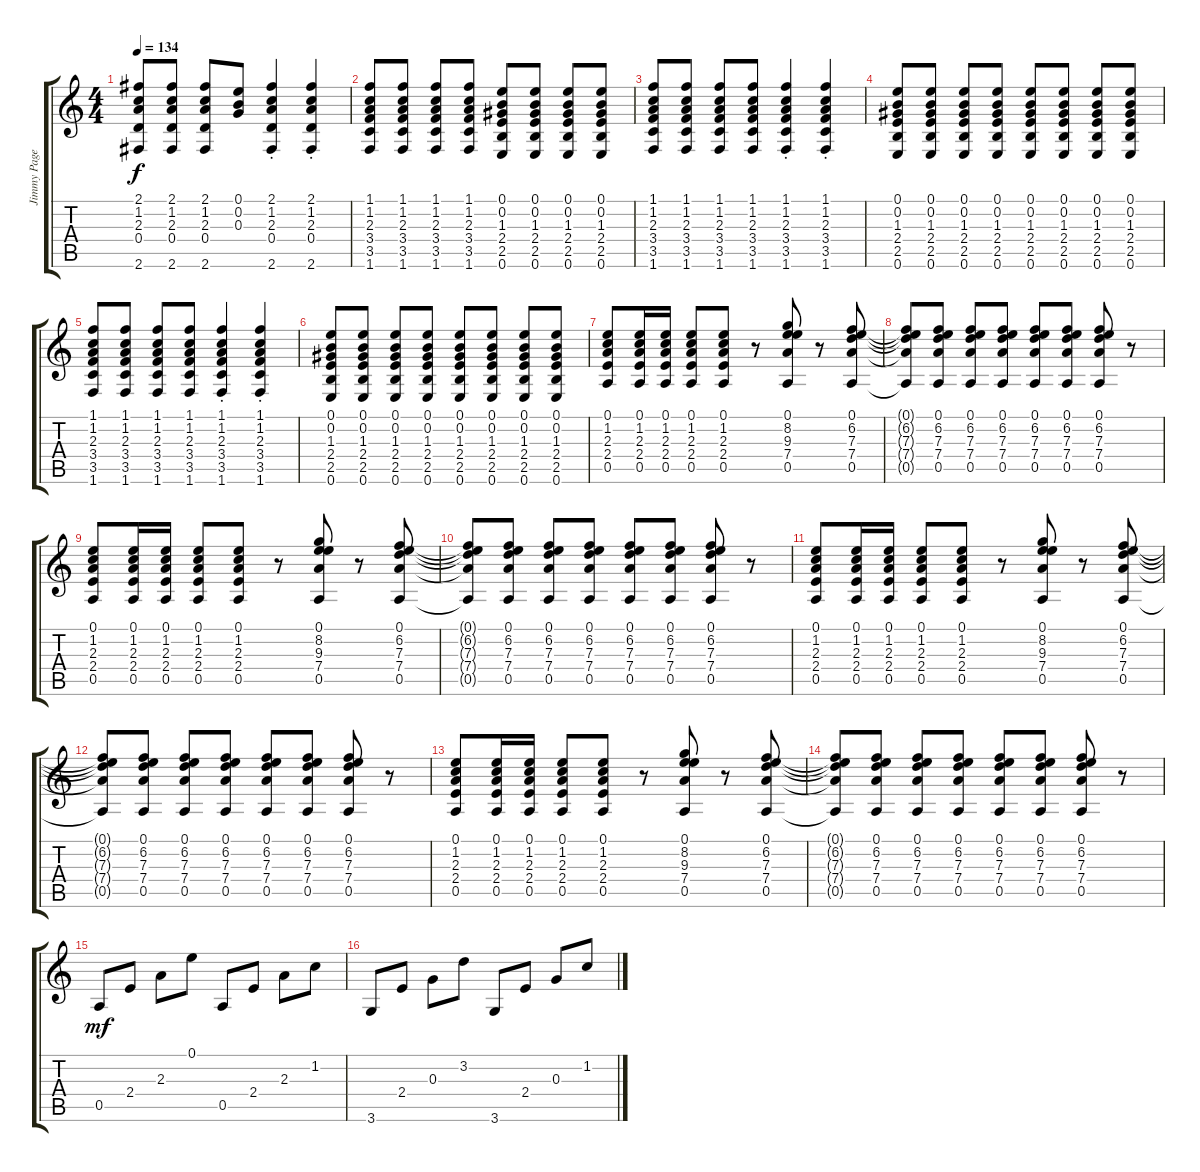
\track ("Jimmy Page - Guitar" "Jimmy Page") {instrument overdrivenguitar}
\staff {score tabs}
\tuning (E4 B3 G3 D3 A2 E2) {hide}
\ts (4 4)
\tempo 134
\clef g2
\ks c
(2.1 1.2 2.3 0.4 2.6).8{dy f} (2.1 1.2 2.3 0.4 2.6).8 (2.1 1.2 2.3 0.4 2.6).8 (0.1 0.2 0.3).8 (2.1{st} 1.2{st} 2.3{st} 0.4{st} 2.6{st}).4 (2.1{st} 1.2{st} 2.3{st} 0.4{st} 2.6{st}).4 |
(1.1 1.2 2.3 3.4 3.5 1.6).8 (1.1 1.2 2.3 3.4 3.5 1.6).8 (1.1 1.2 2.3 3.4 3.5 1.6).8 (1.1 1.2 2.3 3.4 3.5 1.6).8 (0.1 0.2 1.3 2.4 2.5 0.6).8 (0.1 0.2 1.3 2.4 2.5 0.6).8 (0.1 0.2 1.3 2.4 2.5 0.6).8 (0.1 0.2 1.3 2.4 2.5 0.6).8 |
(1.1 1.2 2.3 3.4 3.5 1.6).8 (1.1 1.2 2.3 3.4 3.5 1.6).8 (1.1 1.2 2.3 3.4 3.5 1.6).8 (1.1 1.2 2.3 3.4 3.5 1.6).8 (1.1{st} 1.2{st} 2.3{st} 3.4{st} 3.5{st} 1.6{st}).4 (1.1{st} 1.2{st} 2.3{st} 3.4{st} 3.5{st} 1.6{st}).4 |
(0.1 0.2 1.3 2.4 2.5 0.6).8 (0.1 0.2 1.3 2.4 2.5 0.6).8 (0.1 0.2 1.3 2.4 2.5 0.6).8 (0.1 0.2 1.3 2.4 2.5 0.6).8 (0.1 0.2 1.3 2.4 2.5 0.6).8 (0.1 0.2 1.3 2.4 2.5 0.6).8 (0.1 0.2 1.3 2.4 2.5 0.6).8 (0.1 0.2 1.3 2.4 2.5 0.6).8 |
(1.1 1.2 2.3 3.4 3.5 1.6).8 (1.1 1.2 2.3 3.4 3.5 1.6).8 (1.1 1.2 2.3 3.4 3.5 1.6).8 (1.1 1.2 2.3 3.4 3.5 1.6).8 (1.1{st} 1.2{st} 2.3{st} 3.4{st} 3.5{st} 1.6{st}).4 (1.1{st} 1.2{st} 2.3{st} 3.4{st} 3.5{st} 1.6{st}).4 |
(0.1 0.2 1.3 2.4 2.5 0.6).8 (0.1 0.2 1.3 2.4 2.5 0.6).8 (0.1 0.2 1.3 2.4 2.5 0.6).8 (0.1 0.2 1.3 2.4 2.5 0.6).8 (0.1 0.2 1.3 2.4 2.5 0.6).8 (0.1 0.2 1.3 2.4 2.5 0.6).8 (0.1 0.2 1.3 2.4 2.5 0.6).8 (0.1 0.2 1.3 2.4 2.5 0.6).8 |
(0.1 1.2 2.3 2.4 0.5).8 (0.1 1.2 2.3 2.4 0.5).16 (0.1 1.2 2.3 2.4 0.5).16 (0.1 1.2 2.3 2.4 0.5).8 (0.1 1.2 2.3 2.4 0.5).8 r.8 (0.1 8.2 9.3 7.4 0.5).8 r.8 (0.1 6.2 7.3 7.4 0.5).8 |
(0.1{t} 6.2{t} 7.3{t} 7.4{t} 0.5{t}).8 (0.1 6.2 7.3 7.4 0.5).8 (0.1 6.2 7.3 7.4 0.5).8 (0.1 6.2 7.3 7.4 0.5).8 (0.1 6.2 7.3 7.4 0.5).8 (0.1 6.2 7.3 7.4 0.5).8 (0.1 6.2 7.3 7.4 0.5).8 r.8 |
(0.1 1.2 2.3 2.4 0.5).8 (0.1 1.2 2.3 2.4 0.5).16 (0.1 1.2 2.3 2.4 0.5).16 (0.1 1.2 2.3 2.4 0.5).8 (0.1 1.2 2.3 2.4 0.5).8 r.8 (0.1 8.2 9.3 7.4 0.5).8 r.8 (0.1 6.2 7.3 7.4 0.5).8 |
(0.1{t} 6.2{t} 7.3{t} 7.4{t} 0.5{t}).8 (0.1 6.2 7.3 7.4 0.5).8 (0.1 6.2 7.3 7.4 0.5).8 (0.1 6.2 7.3 7.4 0.5).8 (0.1 6.2 7.3 7.4 0.5).8 (0.1 6.2 7.3 7.4 0.5).8 (0.1 6.2 7.3 7.4 0.5).8 r.8 |
(0.1 1.2 2.3 2.4 0.5).8 (0.1 1.2 2.3 2.4 0.5).16 (0.1 1.2 2.3 2.4 0.5).16 (0.1 1.2 2.3 2.4 0.5).8 (0.1 1.2 2.3 2.4 0.5).8 r.8 (0.1 8.2 9.3 7.4 0.5).8 r.8 (0.1 6.2 7.3 7.4 0.5).8 |
(0.1{t} 6.2{t} 7.3{t} 7.4{t} 0.5{t}).8 (0.1 6.2 7.3 7.4 0.5).8 (0.1 6.2 7.3 7.4 0.5).8 (0.1 6.2 7.3 7.4 0.5).8 (0.1 6.2 7.3 7.4 0.5).8 (0.1 6.2 7.3 7.4 0.5).8 (0.1 6.2 7.3 7.4 0.5).8 r.8 |
(0.1 1.2 2.3 2.4 0.5).8 (0.1 1.2 2.3 2.4 0.5).16 (0.1 1.2 2.3 2.4 0.5).16 (0.1 1.2 2.3 2.4 0.5).8 (0.1 1.2 2.3 2.4 0.5).8 r.8 (0.1 8.2 9.3 7.4 0.5).8 r.8 (0.1 6.2 7.3 7.4 0.5).8 |
(0.1{t} 6.2{t} 7.3{t} 7.4{t} 0.5{t}).8 (0.1 6.2 7.3 7.4 0.5).8 (0.1 6.2 7.3 7.4 0.5).8 (0.1 6.2 7.3 7.4 0.5).8 (0.1 6.2 7.3 7.4 0.5).8 (0.1 6.2 7.3 7.4 0.5).8 (0.1 6.2 7.3 7.4 0.5).8 r.8 |
0.5.8{dy mf} 2.4.8 2.3.8 0.1.8 0.5.8 2.4.8 2.3.8 1.2.8 |
3.6.8 2.4.8 0.3.8 3.2.8 3.6.8 2.4.8 0.3.8 1.2.8
